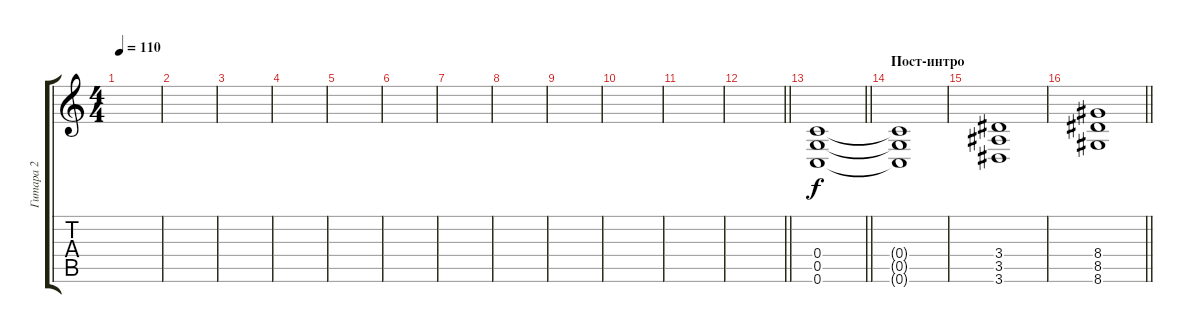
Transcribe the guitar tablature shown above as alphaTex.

\track ("Гитара 2" "Гитара 2") {instrument electricguitarclean}
\staff {score tabs}
\tuning (D4 A3 F3 C3 G2 C2) {hide}
\ts (4 4)
\tempo 110
\clef g2
\ks c
|
|
|
|
|
|
|
|
|
|
|
\barLineRight lightlight
|
\barLineRight lightlight
(0.4 0.5 0.6).1{instrument distortionguitar} |
\section ("" "Пост-интро")
(0.4{t} 0.5{t} 0.6{t}).1 |
(3.4 3.5 3.6).1 |
\barLineRight lightlight
(8.4 8.5 8.6).1
